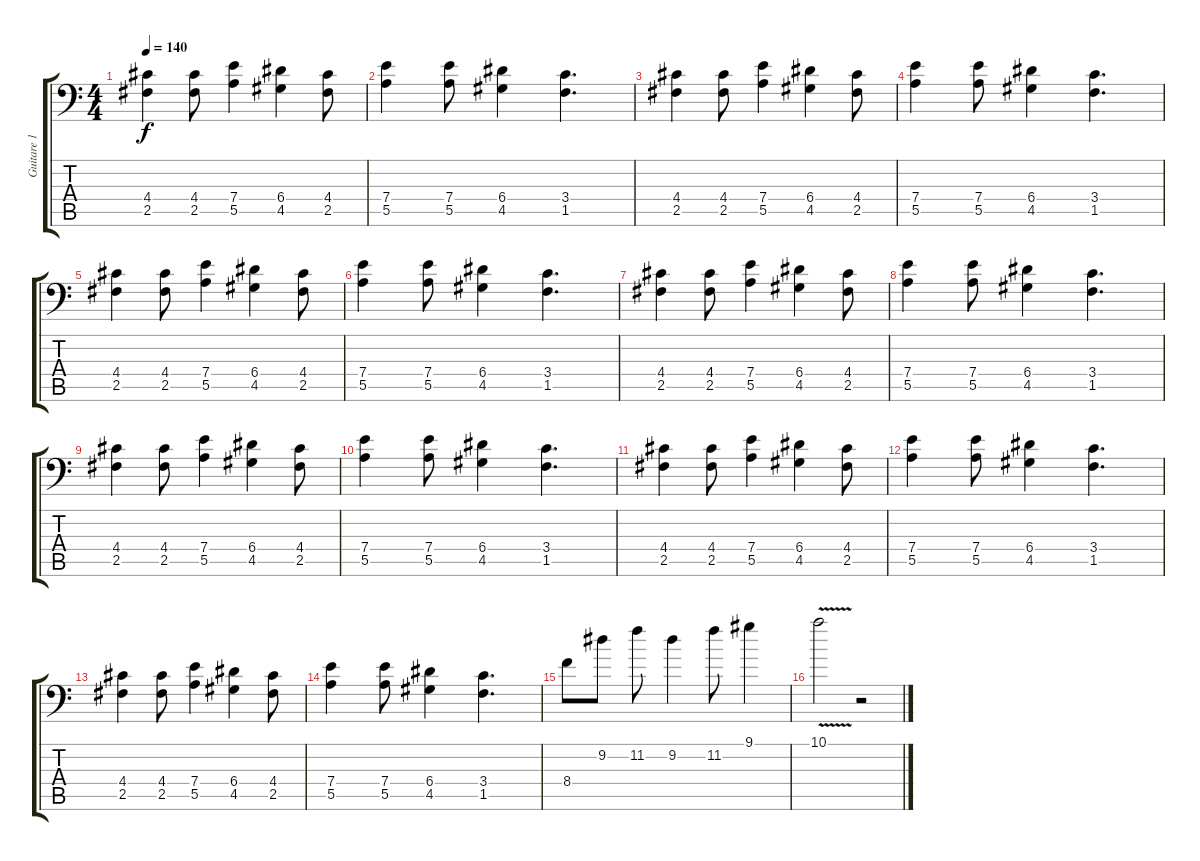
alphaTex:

\track ("Guitare 1" "Guitare 1") {instrument distortionguitar}
\staff {score tabs}
\tuning (B3 Gb3 D3 A2 E2 A1) {hide}
\ts (4 4)
\tempo 140
\clef f4
\ks c
(4.4 2.5).4{dy f} (4.4 2.5).8 (7.4 5.5).4 (6.4 4.5).4 (4.4 2.5).8 |
(7.4 5.5).4 (7.4 5.5).8 (6.4 4.5).4 (3.4 1.5).4{d} |
(4.4 2.5).4 (4.4 2.5).8 (7.4 5.5).4 (6.4 4.5).4 (4.4 2.5).8 |
(7.4 5.5).4 (7.4 5.5).8 (6.4 4.5).4 (3.4 1.5).4{d} |
(4.4 2.5).4 (4.4 2.5).8 (7.4 5.5).4 (6.4 4.5).4 (4.4 2.5).8 |
(7.4 5.5).4 (7.4 5.5).8 (6.4 4.5).4 (3.4 1.5).4{d} |
(4.4 2.5).4 (4.4 2.5).8 (7.4 5.5).4 (6.4 4.5).4 (4.4 2.5).8 |
(7.4 5.5).4 (7.4 5.5).8 (6.4 4.5).4 (3.4 1.5).4{d} |
(4.4 2.5).4 (4.4 2.5).8 (7.4 5.5).4 (6.4 4.5).4 (4.4 2.5).8 |
(7.4 5.5).4 (7.4 5.5).8 (6.4 4.5).4 (3.4 1.5).4{d} |
(4.4 2.5).4 (4.4 2.5).8 (7.4 5.5).4 (6.4 4.5).4 (4.4 2.5).8 |
(7.4 5.5).4 (7.4 5.5).8 (6.4 4.5).4 (3.4 1.5).4{d} |
(4.4 2.5).4 (4.4 2.5).8 (7.4 5.5).4 (6.4 4.5).4 (4.4 2.5).8 |
(7.4 5.5).4 (7.4 5.5).8 (6.4 4.5).4 (3.4 1.5).4{d} |
8.4.8{volume 11} 9.2.8 11.2.8 9.2.4 11.2.8 9.1.4 |
10.1{v}.2 r.2
